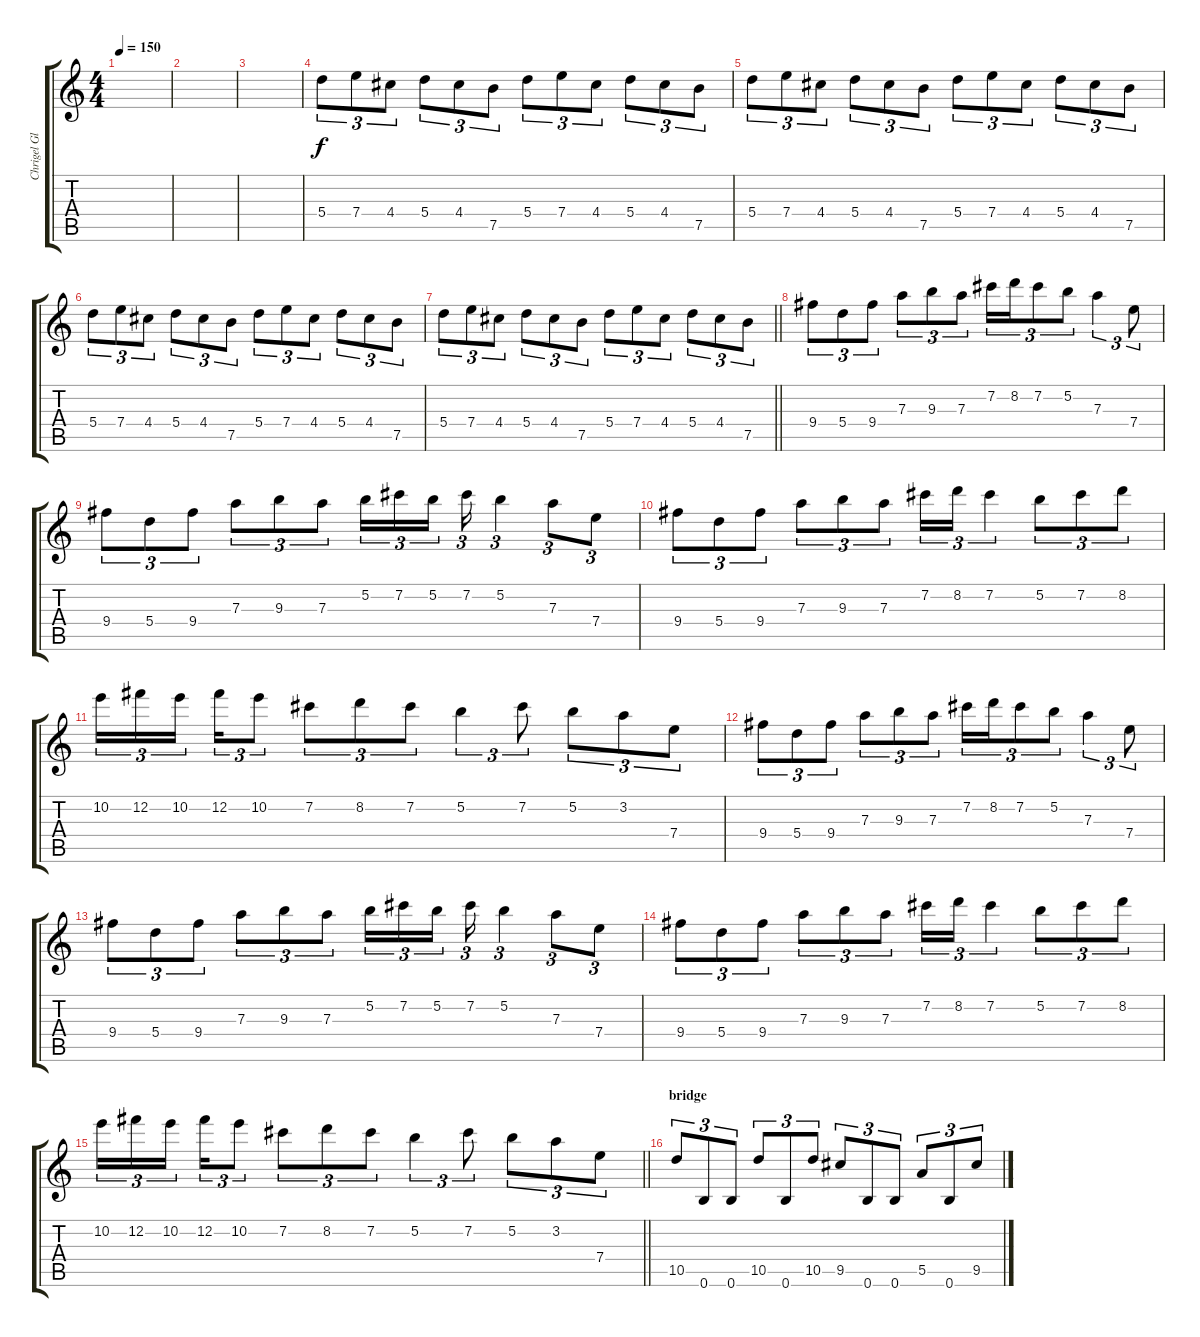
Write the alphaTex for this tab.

\track ("Chrigel Glanzmann" "Chrigel Gl") {instrument piccolo}
\staff {score tabs}
\tuning (B5 Gb5 D5 A4 E4 B3) {hide}
\ts (4 4)
\tempo 150
\clef g2
\ks c
|
|
|
5.4.8{tu (3 2)} 7.4.8{tu (3 2)} 4.4.8{tu (3 2)} 5.4.8{tu (3 2)} 4.4.8{tu (3 2)} 7.5.8{tu (3 2)} 5.4.8{tu (3 2)} 7.4.8{tu (3 2)} 4.4.8{tu (3 2)} 5.4.8{tu (3 2)} 4.4.8{tu (3 2)} 7.5.8{tu (3 2)} |
5.4.8{tu (3 2)} 7.4.8{tu (3 2)} 4.4.8{tu (3 2)} 5.4.8{tu (3 2)} 4.4.8{tu (3 2)} 7.5.8{tu (3 2)} 5.4.8{tu (3 2)} 7.4.8{tu (3 2)} 4.4.8{tu (3 2)} 5.4.8{tu (3 2)} 4.4.8{tu (3 2)} 7.5.8{tu (3 2)} |
5.4.8{tu (3 2)} 7.4.8{tu (3 2)} 4.4.8{tu (3 2)} 5.4.8{tu (3 2)} 4.4.8{tu (3 2)} 7.5.8{tu (3 2)} 5.4.8{tu (3 2)} 7.4.8{tu (3 2)} 4.4.8{tu (3 2)} 5.4.8{tu (3 2)} 4.4.8{tu (3 2)} 7.5.8{tu (3 2)} |
\barLineRight lightlight
5.4.8{tu (3 2)} 7.4.8{tu (3 2)} 4.4.8{tu (3 2)} 5.4.8{tu (3 2)} 4.4.8{tu (3 2)} 7.5.8{tu (3 2)} 5.4.8{tu (3 2)} 7.4.8{tu (3 2)} 4.4.8{tu (3 2)} 5.4.8{tu (3 2)} 4.4.8{tu (3 2)} 7.5.8{tu (3 2)} |
\section ("" "")
9.4.8{tu (3 2)} 5.4.8{tu (3 2)} 9.4.8{tu (3 2)} 7.3.8{tu (3 2)} 9.3.8{tu (3 2)} 7.3.8{tu (3 2)} 7.2.16{tu (3 2)} 8.2.16{tu (3 2)} 7.2.8{tu (3 2)} 5.2.8{tu (3 2)} 7.3.4{tu (3 2)} 7.4.8{tu (3 2)} |
9.4.8{tu (3 2)} 5.4.8{tu (3 2)} 9.4.8{tu (3 2)} 7.3.8{tu (3 2)} 9.3.8{tu (3 2)} 7.3.8{tu (3 2)} 5.2.16{tu (3 2)} 7.2.16{tu (3 2)} 5.2.16{tu (3 2) beam splitsecondary} 7.2.16{tu (3 2)} 5.2.4{tu (3 2)} 7.3.8{tu (3 2)} 7.4.8{tu (3 2)} |
9.4.8{tu (3 2)} 5.4.8{tu (3 2)} 9.4.8{tu (3 2)} 7.3.8{tu (3 2)} 9.3.8{tu (3 2)} 7.3.8{tu (3 2)} 7.2.16{tu (3 2)} 8.2.16{tu (3 2)} 7.2.4{tu (3 2)} 5.2.8{tu (3 2)} 7.2.8{tu (3 2)} 8.2.8{tu (3 2)} |
10.2.16{tu (3 2)} 12.2.16{tu (3 2)} 10.2.16{tu (3 2) beam splitsecondary} 12.2.16{tu (3 2)} 10.2.8{tu (3 2)} 7.2.8{tu (3 2)} 8.2.8{tu (3 2)} 7.2.8{tu (3 2)} 5.2.4{tu (3 2)} 7.2.8{tu (3 2)} 5.2.8{tu (3 2)} 3.2.8{tu (3 2)} 7.4.8{tu (3 2)} |
9.4.8{tu (3 2)} 5.4.8{tu (3 2)} 9.4.8{tu (3 2)} 7.3.8{tu (3 2)} 9.3.8{tu (3 2)} 7.3.8{tu (3 2)} 7.2.16{tu (3 2)} 8.2.16{tu (3 2)} 7.2.8{tu (3 2)} 5.2.8{tu (3 2)} 7.3.4{tu (3 2)} 7.4.8{tu (3 2)} |
9.4.8{tu (3 2)} 5.4.8{tu (3 2)} 9.4.8{tu (3 2)} 7.3.8{tu (3 2)} 9.3.8{tu (3 2)} 7.3.8{tu (3 2)} 5.2.16{tu (3 2)} 7.2.16{tu (3 2)} 5.2.16{tu (3 2) beam splitsecondary} 7.2.16{tu (3 2)} 5.2.4{tu (3 2)} 7.3.8{tu (3 2)} 7.4.8{tu (3 2)} |
9.4.8{tu (3 2)} 5.4.8{tu (3 2)} 9.4.8{tu (3 2)} 7.3.8{tu (3 2)} 9.3.8{tu (3 2)} 7.3.8{tu (3 2)} 7.2.16{tu (3 2)} 8.2.16{tu (3 2)} 7.2.4{tu (3 2)} 5.2.8{tu (3 2)} 7.2.8{tu (3 2)} 8.2.8{tu (3 2)} |
\barLineRight lightlight
10.2.16{tu (3 2)} 12.2.16{tu (3 2)} 10.2.16{tu (3 2) beam splitsecondary} 12.2.16{tu (3 2)} 10.2.8{tu (3 2)} 7.2.8{tu (3 2)} 8.2.8{tu (3 2)} 7.2.8{tu (3 2)} 5.2.4{tu (3 2)} 7.2.8{tu (3 2)} 5.2.8{tu (3 2)} 3.2.8{tu (3 2)} 7.4.8{tu (3 2)} |
\section ("" "bridge")
10.5.8{tu (3 2)} 0.6.8{tu (3 2)} 0.6.8{tu (3 2)} 10.5.8{tu (3 2)} 0.6.8{tu (3 2)} 10.5.8{tu (3 2)} 9.5.8{tu (3 2)} 0.6.8{tu (3 2)} 0.6.8{tu (3 2)} 5.5.8{tu (3 2)} 0.6.8{tu (3 2)} 9.5.8{tu (3 2)}
